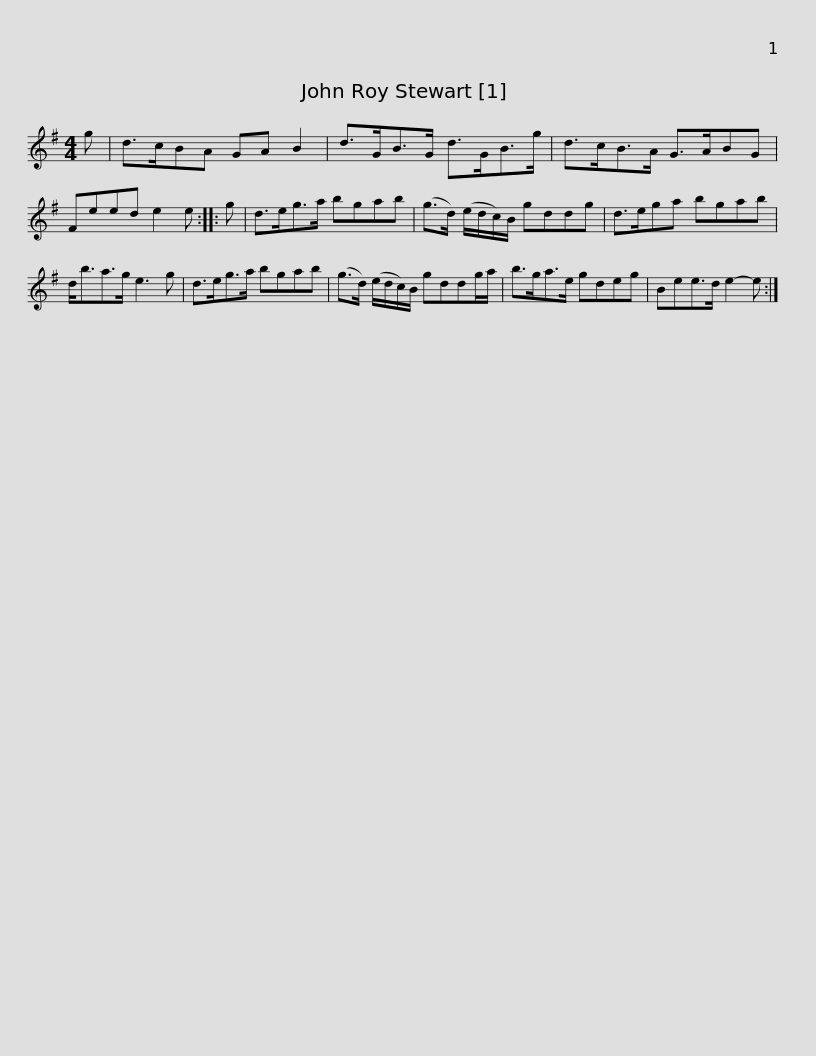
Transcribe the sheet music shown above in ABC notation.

X:1
L:1/8
M:4/4
I:linebreak $
K:G
V:1 treble
V:1
 g | d>cBA GA B2 | d>GB>G d>GB>g | d>cB>A G>ABG | Feed e2 e :: %5
 g |$ d>eg>a bgab | (g>d) (e/d/c/)B/ gddg | d>ega bgab | d<ba>g e3 g |$ %10
 d>eg>a bgab | (g>d) (e/d/c/)B/ gddg/a/ | b>ga>e gdeg | Bee>d e2- e :| %14
